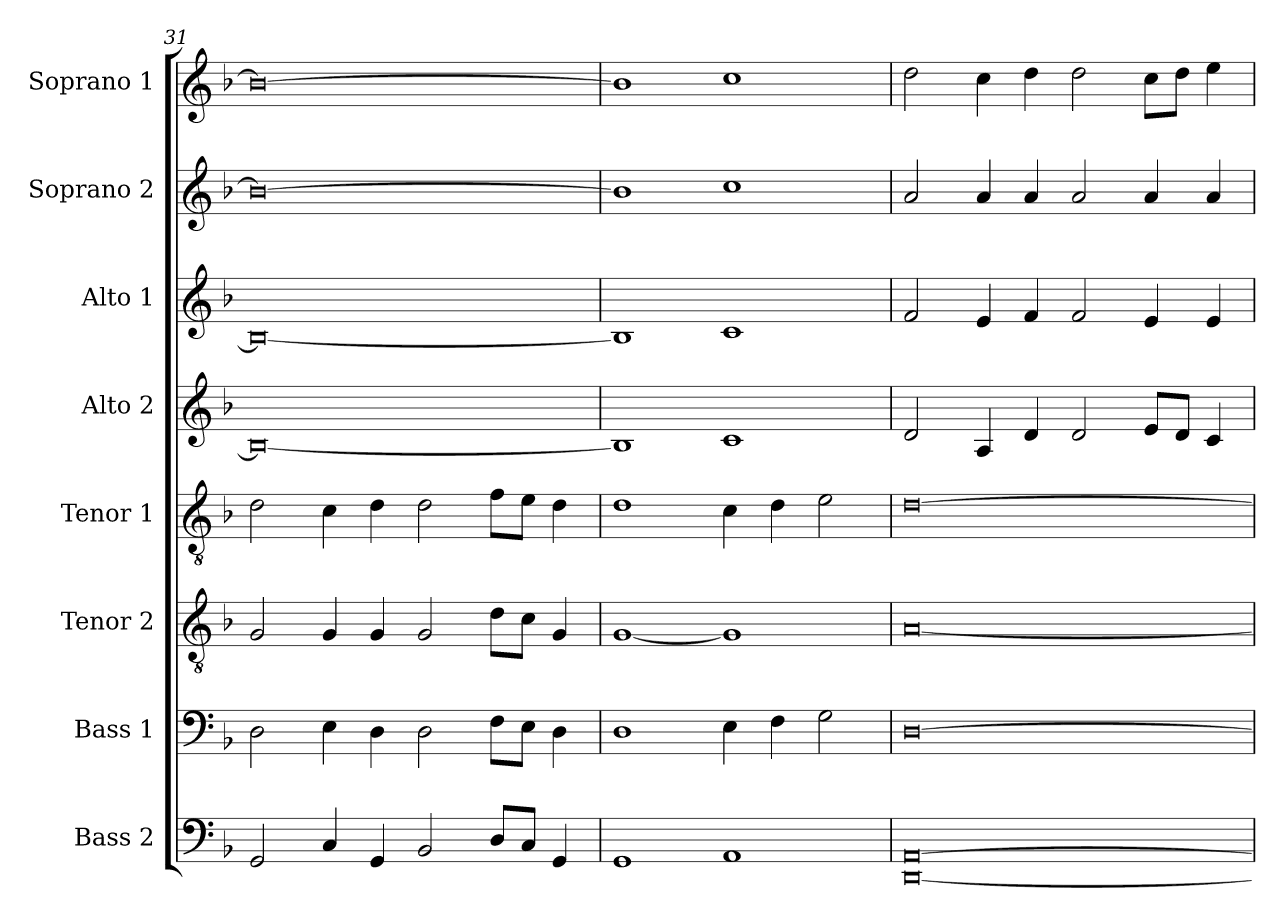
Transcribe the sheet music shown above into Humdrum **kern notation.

**kern	**kern	**kern	**kern	**kern	**kern	**kern	**kern
*part8	*part7	*part6	*part5	*part4	*part3	*part2	*part1
*staff8	*staff7	*staff6	*staff5	*staff4	*staff3	*staff2	*staff1
*I"Bass 2	*I"Bass 1	*I"Tenor 2	*I"Tenor 1	*I"Alto 2	*I"Alto 1	*I"Soprano 2	*I"Soprano 1
*I'B 2	*I'B 1	*I'T 2	*I'T 1	*I'A 2	*I'A 1	*I'S 2	*I'S 1
*clefF4	*clefF4	*clefGv2	*clefGv2	*clefG2	*clefG2	*clefG2	*clefG2
*k[b-]	*k[b-]	*k[b-]	*k[b-]	*k[b-]	*k[b-]	*k[b-]	*k[b-]
*d:	*d:	*d:	*d:	*d:	*d:	*d:	*d:
=31	=31	=31	=31	=31	=31	=31	=31
2GG	2D	2G	2d	0B-_	0B-_	0b-_	0b-_
4C	4E	4G	4c	.	.	.	.
4GG	4D	4G	4d	.	.	.	.
2BB-	2D	2G	2d	.	.	.	.
8DL	8FL	8dL	8fL	.	.	.	.
8CJ	8EJ	8cJ	8eJ	.	.	.	.
4GG	4D	4G	4d	.	.	.	.
=32	=32	=32	=32	=32	=32	=32	=32
1GG	1D	[1G	1d	1B-]	1B-]	1b-]	1b-]
1AA	4E	1G]	4c	1c	1c	1cc	1cc
.	4F	.	4d	.	.	.	.
.	2G	.	2e	.	.	.	.
=33	=33	=33	=33	=33	=33	=33	=33
[0DD [0AA	[0D	[0A	[0d	2d	2f	2a	2dd
.	.	.	.	4A	4e	4a	4cc
.	.	.	.	4d	4f	4a	4dd
.	.	.	.	2d	2f	2a	2dd
.	.	.	.	8eL	4e	4a	8ccL
.	.	.	.	8dJ	.	.	8ddJ
.	.	.	.	4c	4e	4a	4ee
=	=	=	=	=	=	=	=
*-	*-	*-	*-	*-	*-	*-	*-
